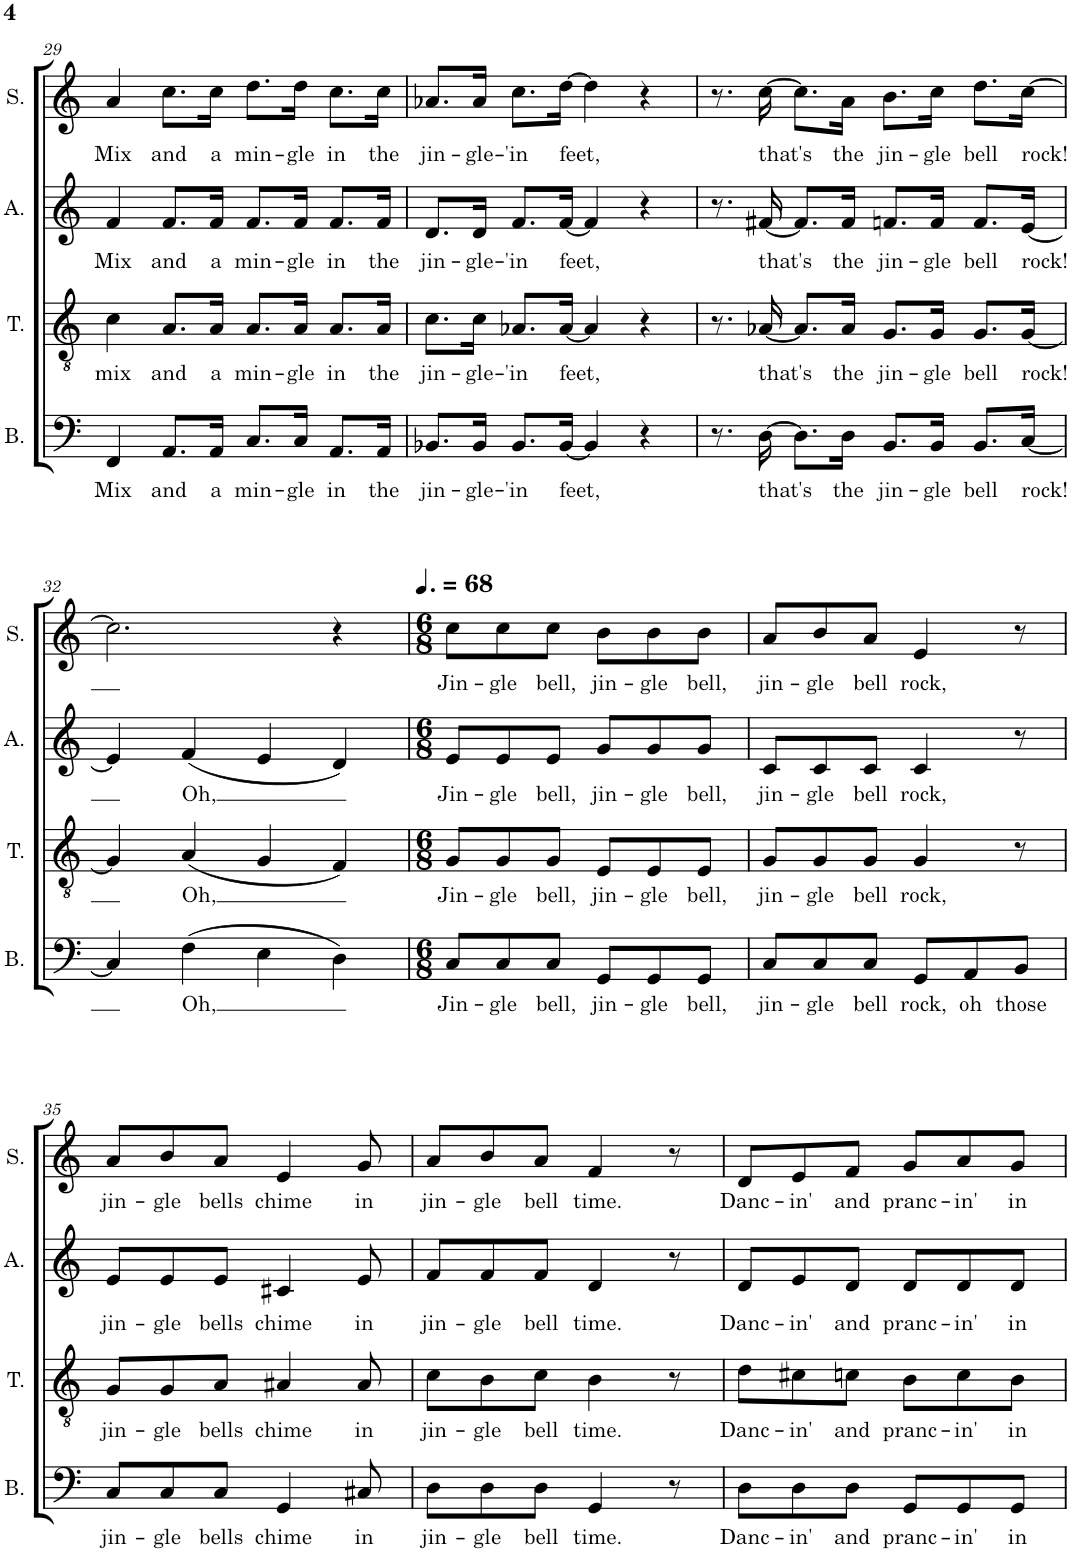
**kern	**text	**kern	**text	**kern	**text	**kern	**text
*part4	*part4	*part3	*part3	*part2	*part2	*part1	*part1
*staff4	*staff4	*staff3	*staff3	*staff2	*staff2	*staff1	*staff1
*I"Bass	*	*I"Tenor	*	*I"Alto	*	*I"Soprano	*
*I'B.	*	*I'T.	*	*I'A.	*	*I'S.	*
!!LO:PB:g=z
*clefF4	*	*clefGv2	*	*clefG2	*	*clefG2	*
*k[]	*	*k[]	*	*k[]	*	*k[]	*
*M4/4	*	*M4/4	*	*M4/4	*	*M4/4	*
=29	=29	=29	=29	=29	=29	=29	=29
!	!LO:LY:b	!	!LO:LY:b	!	!LO:LY:b	!	!LO:LY:b
4FF/	Mix	4c\	mix	4f/	Mix	4a/	Mix
!	!LO:LY:b	!	!LO:LY:b	!	!LO:LY:b	!	!LO:LY:b
8.AA/L	and	8.A/L	and	8.f/L	and	8.cc\L	and
!	!LO:LY:b	!	!LO:LY:b	!	!LO:LY:b	!	!LO:LY:b
16AA/Jk	a	16A/Jk	a	16f/Jk	a	16cc\Jk	a
!	!LO:LY:b	!	!LO:LY:b	!	!LO:LY:b	!	!LO:LY:b
8.C/L	min-	8.A/L	min-	8.f/L	min-	8.dd\L	min-
!	!LO:LY:b	!	!LO:LY:b	!	!LO:LY:b	!	!LO:LY:b
16C/Jk	-gle	16A/Jk	-gle	16f/Jk	-gle	16dd\Jk	-gle
!	!LO:LY:b	!	!LO:LY:b	!	!LO:LY:b	!	!LO:LY:b
8.AA/L	in	8.A/L	in	8.f/L	in	8.cc\L	in
!	!LO:LY:b	!	!LO:LY:b	!	!LO:LY:b	!	!LO:LY:b
16AA/Jk	the	16A/Jk	the	16f/Jk	the	16cc\Jk	the
=30	=30	=30	=30	=30	=30	=30	=30
!	!LO:LY:b	!	!LO:LY:b	!	!LO:LY:b	!	!LO:LY:b
8.BB-X/L	jin-	8.c\L	jin-	8.d/L	jin-	8.a-X/L	jin-
!	!LO:LY:b	!	!LO:LY:b	!	!LO:LY:b	!	!LO:LY:b
16BB-/Jk	-gle-	16c\Jk	-gle-	16d/Jk	-gle-	16a-/Jk	-gle-
!	!LO:LY:b	!	!LO:LY:b	!	!LO:LY:b	!	!LO:LY:b
8.BB-/L	-'in	8.A-X/L	-'in	8.f/L	-'in	8.cc\L	-'in
!	!LO:LY:b	!	!LO:LY:b	!	!LO:LY:b	!	!LO:LY:b
[16BB-/Jk	feet,	[16A-/Jk	feet,	[16f/Jk	feet,	[16dd\Jk	feet,
4BB-/]	.	4A-/]	.	4f/]	.	4dd\]	.
4r	.	4r	.	4r	.	4r	.
=31	=31	=31	=31	=31	=31	=31	=31
8.r	.	8.r	.	8.r	.	8.r	.
!	!LO:LY:b	!	!LO:LY:b	!	!LO:LY:b	!	!LO:LY:b
[16D\	that's	[16A-X/	that's	[16f#X/	that's	[16cc\	that's
8.D\L]	.	8.A-/L]	.	8.f#/L]	.	8.cc\L]	.
!	!LO:LY:b	!	!LO:LY:b	!	!LO:LY:b	!	!LO:LY:b
16D\Jk	the	16A-/Jk	the	16f#/Jk	the	16a\Jk	the
!	!LO:LY:b	!	!LO:LY:b	!	!LO:LY:b	!	!LO:LY:b
8.BB/L	jin-	8.G/L	jin-	8.fn/L	jin-	8.b\L	-jin-
!	!LO:LY:b	!	!LO:LY:b	!	!LO:LY:b	!	!LO:LY:b
16BB/Jk	-gle	16G/Jk	-gle	16f/Jk	-gle	16cc\Jk	-gle
!	!LO:LY:b	!	!LO:LY:b	!	!LO:LY:b	!	!LO:LY:b
8.BB/L	bell	8.G/L	bell	8.f/L	bell	8.dd\L	bell
!	!LO:LY:b	!	!LO:LY:b	!	!LO:LY:b	!	!LO:LY:b
[16C/Jk	rock!	[16G/Jk	rock!	[16e/Jk	rock!	[16cc\Jk	rock!
!!LO:LB:g=z
=32	=32	=32	=32	=32	=32	=32	=32
4C/]	.	4G/]	.	4e/]	.	2.cc\]	.
!	!LO:LY:b	!	!LO:LY:b	!	!LO:LY:b	!	!
(4F\	Oh,	(4A/	Oh,	(4f/	Oh,	.	.
4E\	.	4G/	.	4e/	.	.	.
4D\)	.	4F/)	.	4d/)	.	4r	.
=33	=33	=33	=33	=33	=33	=33	=33
*M6/8	*	*M6/8	*	*M6/8	*	*M6/8	*
*	*	*	*	*	*	*MM102	*
!	!LO:LY:b	!	!LO:LY:b	!	!LO:LY:b	!	!LO:LY:b
8C/L	Jin-	8G/L	Jin-	8e/L	Jin-	8cc\L	Jin-
!	!LO:LY:b	!	!LO:LY:b	!	!LO:LY:b	!	!LO:LY:b
8C/	-gle	8G/	-gle	8e/	-gle	8cc\	-gle
!	!LO:LY:b	!	!LO:LY:b	!	!LO:LY:b	!	!LO:LY:b
8C/J	bell,	8G/J	bell,	8e/J	bell,	8cc\J	bell,
!	!LO:LY:b	!	!LO:LY:b	!	!LO:LY:b	!	!LO:LY:b
8GG/L	jin-	8E/L	jin-	8g/L	jin-	8b\L	jin-
!	!LO:LY:b	!	!LO:LY:b	!	!LO:LY:b	!	!LO:LY:b
8GG/	-gle	8E/	-gle	8g/	-gle	8b\	-gle
!	!LO:LY:b	!	!LO:LY:b	!	!LO:LY:b	!	!LO:LY:b
8GG/J	bell,	8E/J	bell,	8g/J	bell,	8b\J	bell,
=34	=34	=34	=34	=34	=34	=34	=34
!	!LO:LY:b	!	!LO:LY:b	!	!LO:LY:b	!	!LO:LY:b
8C/L	jin-	8G/L	jin-	8c/L	jin-	8a/L	jin-
!	!LO:LY:b	!	!LO:LY:b	!	!LO:LY:b	!	!LO:LY:b
8C/	-gle	8G/	-gle	8c/	-gle	8b/	-gle
!	!LO:LY:b	!	!LO:LY:b	!	!LO:LY:b	!	!LO:LY:b
8C/J	bell	8G/J	bell	8c/J	bell	8a/J	bell
!	!LO:LY:b	!	!LO:LY:b	!	!LO:LY:b	!	!LO:LY:b
8GG/L	rock,	4G/	rock,	4c/	rock,	4e/	rock,
!	!LO:LY:b	!	!	!	!	!	!
8AA/	oh	.	.	.	.	.	.
!	!LO:LY:b	!	!	!	!	!	!
8BB/J	those	8r	.	8r	.	8r	.
!!LO:LB:g=z
=35	=35	=35	=35	=35	=35	=35	=35
!	!LO:LY:b	!	!LO:LY:b	!	!LO:LY:b	!	!LO:LY:b
8C/L	jin-	8G/L	jin-	8e/L	jin-	8a/L	jin-
!	!LO:LY:b	!	!LO:LY:b	!	!LO:LY:b	!	!LO:LY:b
8C/	-gle	8G/	-gle	8e/	-gle	8b/	-gle
!	!LO:LY:b	!	!LO:LY:b	!	!LO:LY:b	!	!LO:LY:b
8C/J	bells	8A/J	bells	8e/J	bells	8a/J	bells
!	!LO:LY:b	!	!LO:LY:b	!	!LO:LY:b	!	!LO:LY:b
4GG/	chime	4A#X/	chime	4c#X/	chime	4e/	chime
!	!LO:LY:b	!	!LO:LY:b	!	!LO:LY:b	!	!LO:LY:b
8C#X/	in	8A#/	in	8e/	in	8g/	in
=36	=36	=36	=36	=36	=36	=36	=36
!	!LO:LY:b	!	!LO:LY:b	!	!LO:LY:b	!	!LO:LY:b
8D\L	jin-	8c\L	jin-	8f/L	jin-	8a/L	jin-
!	!LO:LY:b	!	!LO:LY:b	!	!LO:LY:b	!	!LO:LY:b
8D\	-gle	8B\	-gle	8f/	-gle	8b/	-gle
!	!LO:LY:b	!	!LO:LY:b	!	!LO:LY:b	!	!LO:LY:b
8D\J	bell	8c\J	bell	8f/J	bell	8a/J	bell
!	!LO:LY:b	!	!LO:LY:b	!	!LO:LY:b	!	!LO:LY:b
4GG/	time.	4B\	time.	4d/	time.	4f/	time.
8r	.	8r	.	8r	.	8r	.
=37	=37	=37	=37	=37	=37	=37	=37
!	!LO:LY:b	!	!LO:LY:b	!	!LO:LY:b	!	!LO:LY:b
8D\L	Danc-	8d\L	Danc-	8d/L	Danc-	8d/L	Danc-
!	!LO:LY:b	!	!LO:LY:b	!	!LO:LY:b	!	!LO:LY:b
8D\	-in'	8c#X\	-in'	8e/	-in'	8e/	-in'
!	!LO:LY:b	!	!LO:LY:b	!	!LO:LY:b	!	!LO:LY:b
8D\J	and	8cn\J	and	8d/J	and	8f/J	and
!	!LO:LY:b	!	!LO:LY:b	!	!LO:LY:b	!	!LO:LY:b
8GG/L	pranc-	8B\L	pranc-	8d/L	pranc-	8g/L	pranc-
!	!LO:LY:b	!	!LO:LY:b	!	!LO:LY:b	!	!LO:LY:b
8GG/	-in'	8c\	-in'	8d/	-in'	8a/	-in'
!	!LO:LY:b	!	!LO:LY:b	!	!LO:LY:b	!	!LO:LY:b
8GG/J	in	8B\J	in	8d/J	in	8g/J	in
=	=	=	=	=	=	=	=
*-	*-	*-	*-	*-	*-	*-	*-
